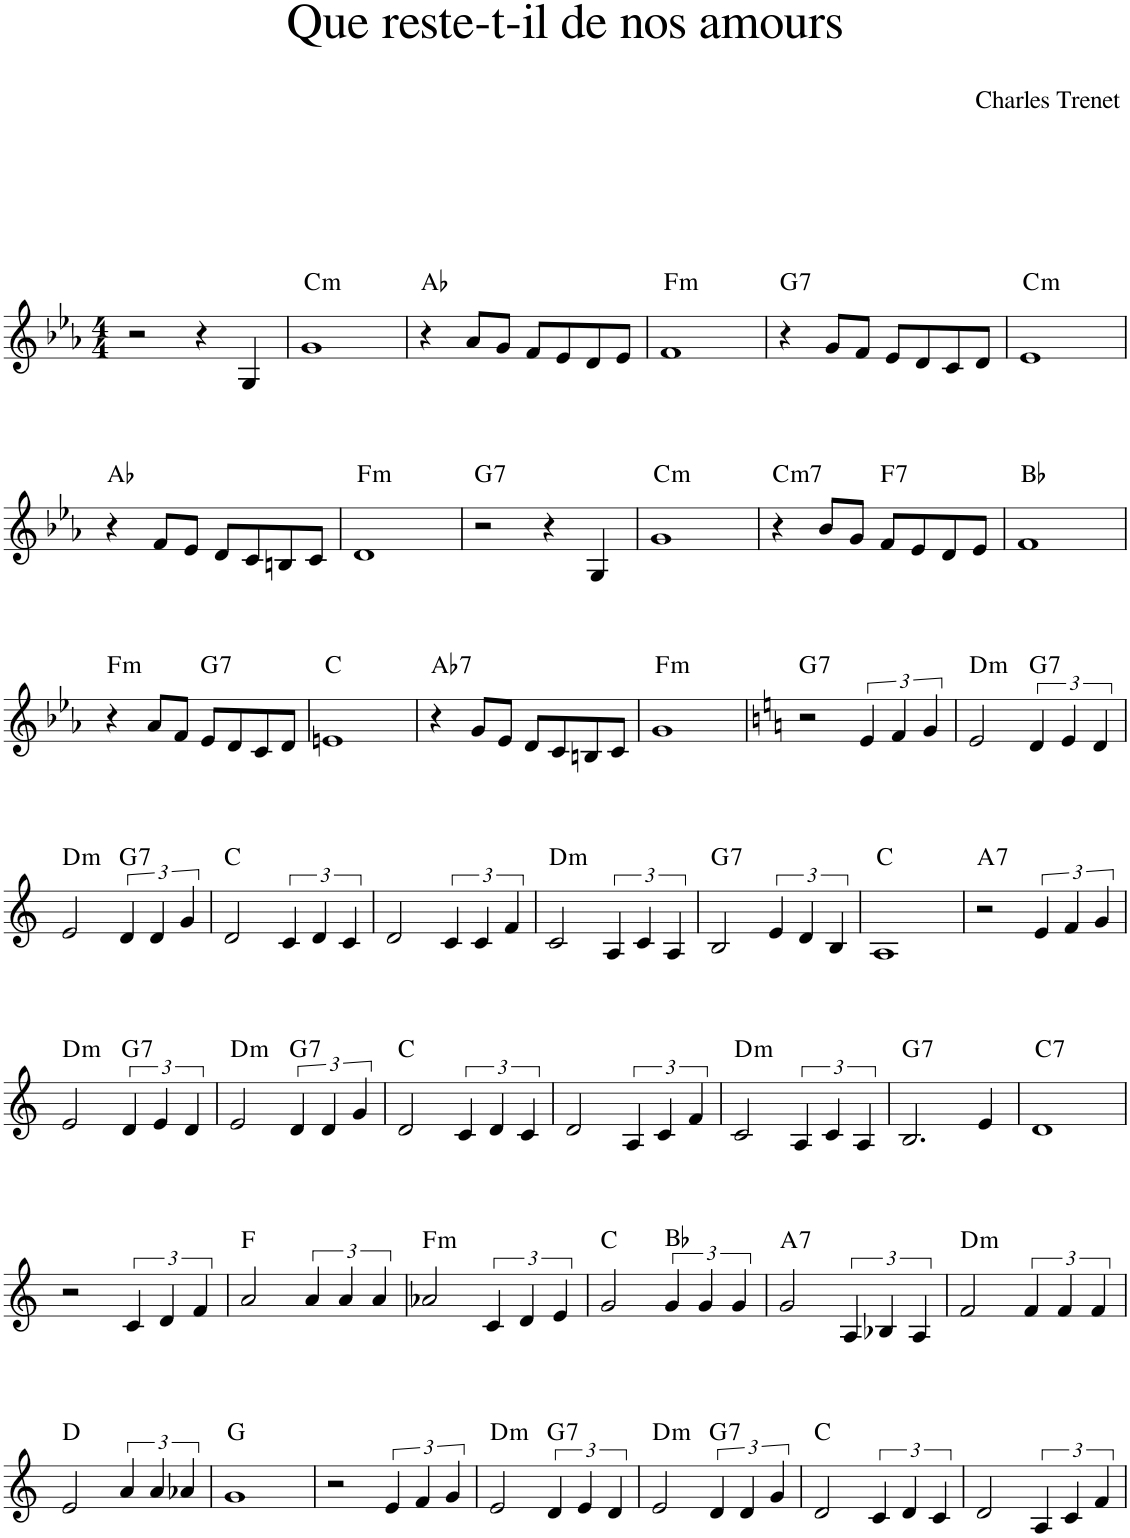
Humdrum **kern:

**kern	**harte
*part1	*part1
*staff1	*
*I"Piano	*
*I'Pno.	*
*clefG2	*
*k[b-e-a-]	*
*M4/4	*
=1	=1
2r	.
4r	.
4G/	.
=2	=2
!	!LO:H:kt=m
1g	C:min
=3	=3
4r	Ab:maj
8a-/L	.
8g/J	.
8f/L	.
8e-/	.
8d/	.
8e-/J	.
=4	=4
!	!LO:H:kt=m
1f	F:min
=5	=5
!	!LO:H:kt=7
4r	G:7
8g/L	.
8f/J	.
8e-/L	.
8d/	.
8c/	.
8d/J	.
=6	=6
!	!LO:H:kt=m
1e-	C:min
!!LO:LB:g=z
=7	=7
4r	Ab:maj
8f/L	.
8e-/J	.
8d/L	.
8c/	.
8Bn/	.
8c/J	.
=8	=8
!	!LO:H:kt=m
1d	F:min
=9	=9
!	!LO:H:kt=7
2r	G:7
4r	.
4G/	.
=10	=10
!	!LO:H:kt=m
1g	C:min
=11	=11
!	!LO:H:kt=m7
4r	C:min7
8b-/L	.
8g/J	.
!	!LO:H:kt=7
8f/L	F:7
8e-/	.
8d/	.
8e-/J	.
=12	=12
1f	Bb:maj
!!LO:LB:g=z
=13	=13
!	!LO:H:kt=m
4r	F:min
8a-/L	.
8f/J	.
!	!LO:H:kt=7
8e-/L	G:7
8d/	.
8c/	.
8d/J	.
=14	=14
1en	C:maj
=15	=15
!	!LO:H:kt=7
4r	Ab:7
8g/L	.
8e-/J	.
8d/L	.
8c/	.
8Bn/	.
8c/J	.
=16	=16
!	!LO:H:kt=m
1g	F:min
=17	=17
*k[]	*
!	!LO:H:kt=7
2r	G:7
6e/	.
6f/	.
6g/	.
=18	=18
!	!LO:H:kt=m
2e/	D:min
!	!LO:H:kt=7
6d/	G:7
6e/	.
6d/	.
!!LO:LB:g=z
=19	=19
!	!LO:H:kt=m
2e/	D:min
!	!LO:H:kt=7
6d/	G:7
6d/	.
6g/	.
=20	=20
2d/	C:maj
6c/	.
6d/	.
6c/	.
=21	=21
2d/	.
6c/	.
6c/	.
6f/	.
=22	=22
!	!LO:H:kt=m
2c/	D:min
6A/	.
6c/	.
6A/	.
=23	=23
!	!LO:H:kt=7
2B/	G:7
6e/	.
6d/	.
6B/	.
=24	=24
1A	C:maj
=25	=25
!	!LO:H:kt=7
2r	A:7
6e/	.
6f/	.
6g/	.
!!LO:LB:g=z
=26	=26
!	!LO:H:kt=m
2e/	D:min
!	!LO:H:kt=7
6d/	G:7
6e/	.
6d/	.
=27	=27
!	!LO:H:kt=m
2e/	D:min
!	!LO:H:kt=7
6d/	G:7
6d/	.
6g/	.
=28	=28
2d/	C:maj
6c/	.
6d/	.
6c/	.
=29	=29
2d/	.
6A/	.
6c/	.
6f/	.
=30	=30
!	!LO:H:kt=m
2c/	D:min
6A/	.
6c/	.
6A/	.
=31	=31
!	!LO:H:kt=7
2.B/	G:7
4e/	.
=32	=32
!	!LO:H:kt=7
1d	C:7
!!LO:LB:g=z
=33	=33
2r	.
6c/	.
6d/	.
6f/	.
=34	=34
2a/	F:maj
6a/	.
6a/	.
6a/	.
=35	=35
!	!LO:H:kt=m
2a-X/	F:min
6c/	.
6d/	.
6e/	.
=36	=36
2g/	C:maj
6g/	Bb:maj
6g/	.
6g/	.
=37	=37
!	!LO:H:kt=7
2g/	A:7
6A/	.
6B-X/	.
6A/	.
=38	=38
!	!LO:H:kt=m
2f/	D:min
6f/	.
6f/	.
6f/	.
!!LO:LB:g=z
=39	=39
2e/	D:maj
6a/	.
6a/	.
6a-X/	.
=40	=40
1g	G:maj
=41	=41
2r	.
6e/	.
6f/	.
6g/	.
=42	=42
!	!LO:H:kt=m
2e/	D:min
!	!LO:H:kt=7
6d/	G:7
6e/	.
6d/	.
=43	=43
!	!LO:H:kt=m
2e/	D:min
!	!LO:H:kt=7
6d/	G:7
6d/	.
6g/	.
=44	=44
2d/	C:maj
6c/	.
6d/	.
6c/	.
=45	=45
2d/	.
6A/	.
6c/	.
6f/	.
=	=
*-	*-
